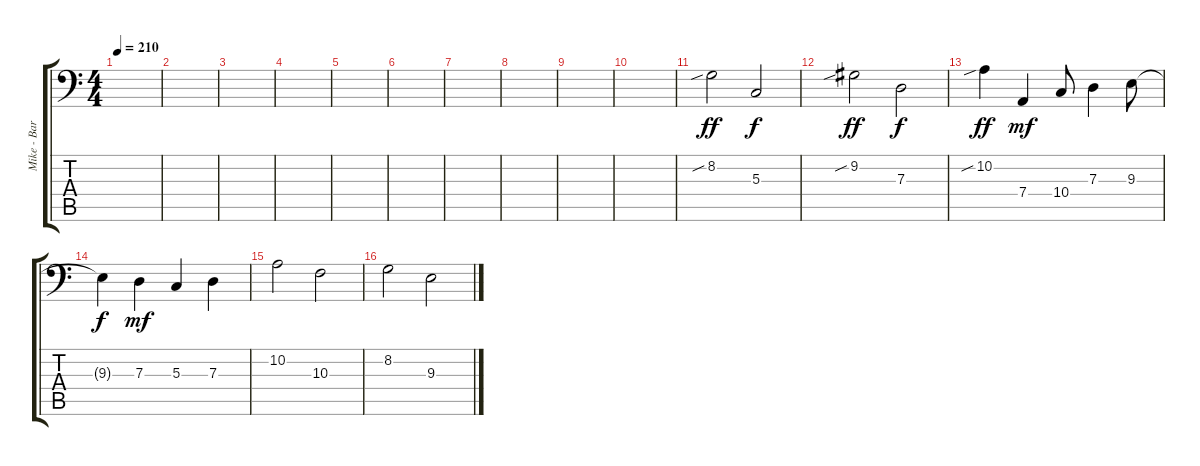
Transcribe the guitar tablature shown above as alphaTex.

\track ("Mike - Bari" "Mike - Bar") {instrument baritonesax}
\staff {score tabs}
\tuning (E3 B2 G2 D2 A1 E1) {hide}
\ts (4 4)
\tempo 210
\clef f4
\ks c
|
|
|
|
|
|
|
|
|
|
8.2{sib}.2{dy ff} 5.3.2{dy f} |
9.2{sib}.2{dy ff} 7.3.2{dy f} |
10.2{sib}.4{dy ff} 7.4.4{dy mf} 10.4.8 7.3.4 9.3.8 |
9.3{t}.4{dy f} 7.3.4{dy mf} 5.3.4 7.3.4 |
10.2.2 10.3.2 |
8.2.2 9.3.2
